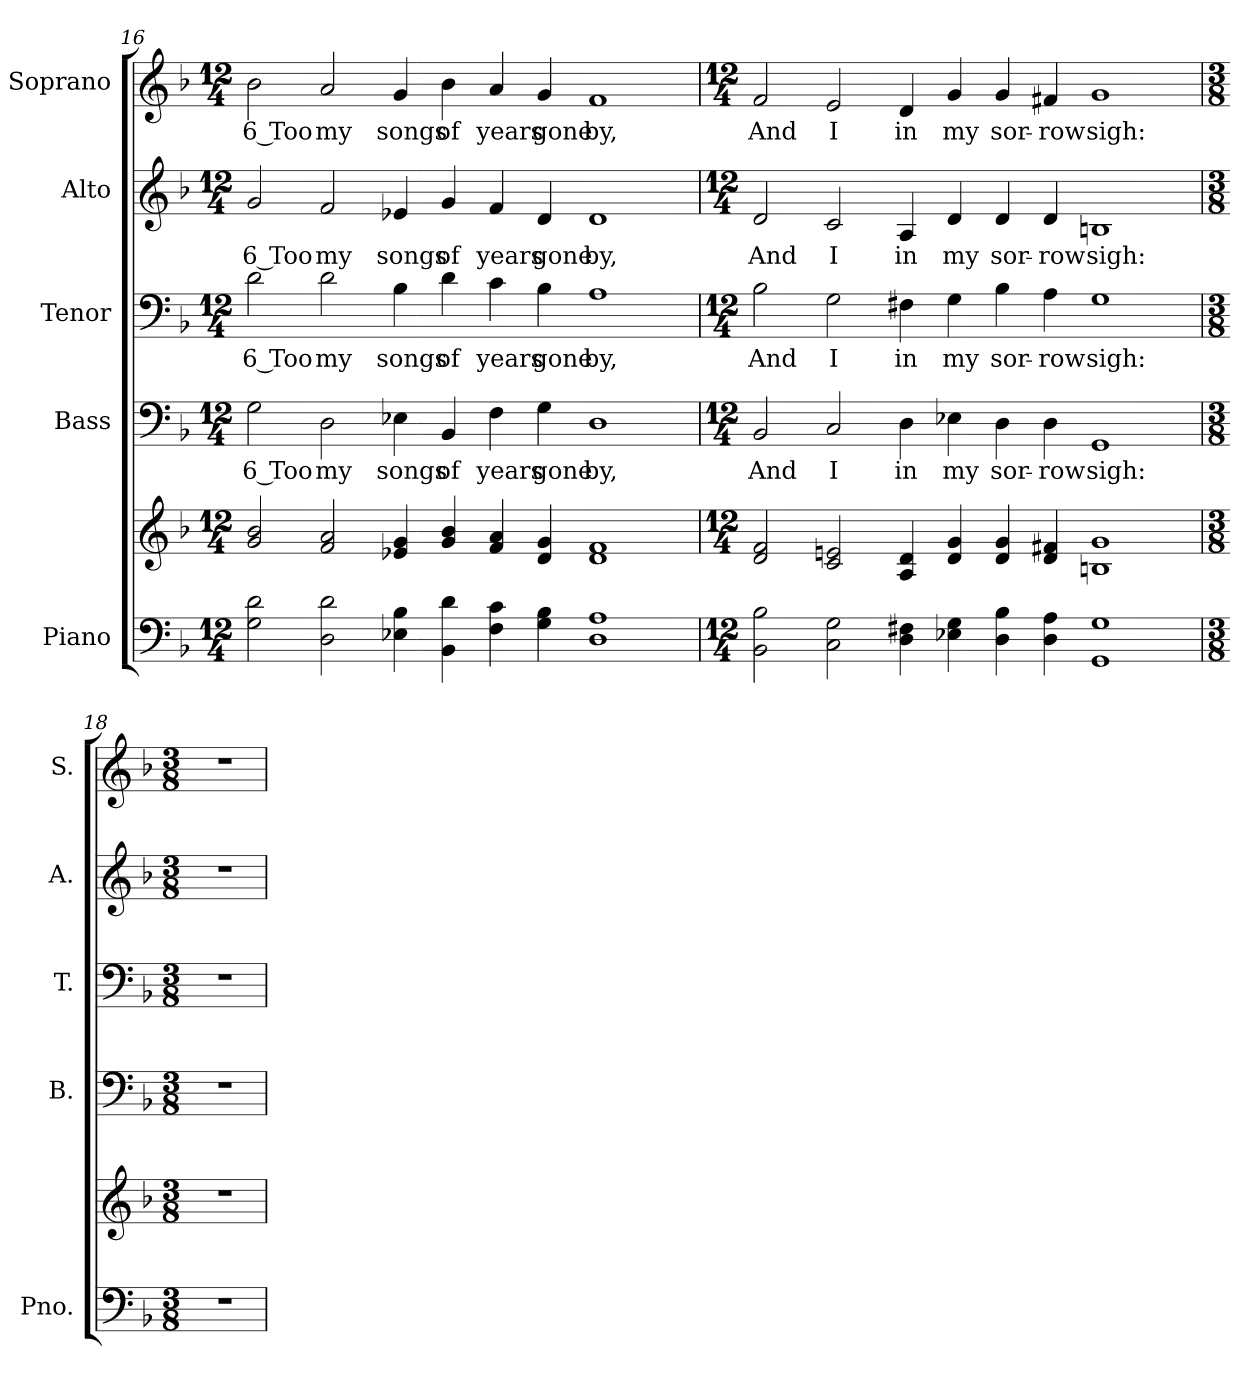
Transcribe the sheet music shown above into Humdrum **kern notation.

**kern	**kern	**kern	**text	**kern	**text	**kern	**text	**kern	**text
*part5	*part5	*part4	*part4	*part3	*part3	*part2	*part2	*part1	*part1
*staff6	*staff5	*staff4	*staff4	*staff3	*staff3	*staff2	*staff2	*staff1	*staff1
*I"Piano	*	*I"Bass	*	*I"Tenor	*	*I"Alto	*	*I"Soprano	*
*I'Pno.	*	*I'B.	*	*I'T.	*	*I'A.	*	*I'S.	*
!!LO:LB:g=z
*clefF4	*clefG2	*clefF4	*	*clefF4	*	*clefG2	*	*clefG2	*
*k[b-]	*k[b-]	*k[b-]	*	*k[b-]	*	*k[b-]	*	*k[b-]	*
*F:	*F:	*F:	*	*F:	*	*F:	*	*F:	*
*M12/4	*M12/4	*M12/4	*	*M12/4	*	*M12/4	*	*M12/4	*
=16	=16	=16	=16	=16	=16	=16	=16	=16	=16
!	!	!	!LO:LY:b:color=#000000	!	!	!	!	!	!
!	!	!	!	!	!LO:LY:b:color=#000000	!	!	!	!
!	!	!	!	!	!	!	!LO:LY:b:color=#000000	!	!
!	!	!	!	!	!	!	!	!	!LO:LY:b:color=#000000
2Gi\ 2di	2gi/ 2b-i	2Gi\	6 Too	2di\	6 Too	2gi/	6 Too	2b-i\	6 Too
!	!	!	!LO:LY:b:color=#000000	!	!	!	!	!	!
!	!	!	!	!	!LO:LY:b:color=#000000	!	!	!	!
!	!	!	!	!	!	!	!LO:LY:b:color=#000000	!	!
!	!	!	!	!	!	!	!	!	!LO:LY:b:color=#000000
2Di\ 2di	2fi/ 2ai	2Di\	my	2di\	my	2fi/	my	2ai/	my
!	!	!	!LO:LY:b:color=#000000	!	!	!	!	!	!
!	!	!	!	!	!LO:LY:b:color=#000000	!	!	!	!
!	!	!	!	!	!	!	!LO:LY:b:color=#000000	!	!
!	!	!	!	!	!	!	!	!	!LO:LY:b:color=#000000
4E-Xi\ 4B-i	4e-Xi/ 4gi	4E-Xi\	songs	4B-i\	songs	4e-Xi/	songs	4gi/	songs
!	!	!	!LO:LY:b:color=#000000	!	!	!	!	!	!
!	!	!	!	!	!LO:LY:b:color=#000000	!	!	!	!
!	!	!	!	!	!	!	!LO:LY:b:color=#000000	!	!
!	!	!	!	!	!	!	!	!	!LO:LY:b:color=#000000
4BB-i\ 4di	4gi/ 4b-i	4BB-i/	of	4di\	of	4gi/	of	4b-i\	of
!	!	!	!LO:LY:b:color=#000000	!	!	!	!	!	!
!	!	!	!	!	!LO:LY:b:color=#000000	!	!	!	!
!	!	!	!	!	!	!	!LO:LY:b:color=#000000	!	!
!	!	!	!	!	!	!	!	!	!LO:LY:b:color=#000000
4Fi\ 4ci	4fi/ 4ai	4Fi\	years	4ci\	years	4fi/	years	4ai/	years
!	!	!	!LO:LY:b:color=#000000	!	!	!	!	!	!
!	!	!	!	!	!LO:LY:b:color=#000000	!	!	!	!
!	!	!	!	!	!	!	!LO:LY:b:color=#000000	!	!
!	!	!	!	!	!	!	!	!	!LO:LY:b:color=#000000
4Gi\ 4B-i	4di/ 4gi	4Gi\	gone	4B-i\	gone	4di/	gone	4gi/	gone
!	!	!	!LO:LY:b:color=#000000	!	!	!	!	!	!
!	!	!	!	!	!LO:LY:b:color=#000000	!	!	!	!
!	!	!	!	!	!	!	!LO:LY:b:color=#000000	!	!
!	!	!	!	!	!	!	!	!	!LO:LY:b:color=#000000
1Di 1Ai	1di 1fi	1Di	by,	1Ai	by,	1di	by,	1fi	by,
!!LO:PB:g=z
=17	=17	=17	=17	=17	=17	=17	=17	=17	=17
*M12/4	*M12/4	*M12/4	*	*M12/4	*	*M12/4	*	*M12/4	*
!	!	!	!LO:LY:b:color=#000000	!	!	!	!	!	!
!	!	!	!	!	!LO:LY:b:color=#000000	!	!	!	!
!	!	!	!	!	!	!	!LO:LY:b:color=#000000	!	!
!	!	!	!	!	!	!	!	!	!LO:LY:b:color=#000000
2BB-i\ 2B-i	2di/ 2fi	2BB-i/	And	2B-i\	And	2di/	And	2fi/	And
!	!	!	!LO:LY:b:color=#000000	!	!	!	!	!	!
!	!	!	!	!	!LO:LY:b:color=#000000	!	!	!	!
!	!	!	!	!	!	!	!LO:LY:b:color=#000000	!	!
!	!	!	!	!	!	!	!	!	!LO:LY:b:color=#000000
2Ci\ 2Gi	2ci/ 2eni	2Ci/	I	2Gi\	I	2ci/	I	2ei/	I
!	!	!	!LO:LY:b:color=#000000	!	!	!	!	!	!
!	!	!	!	!	!LO:LY:b:color=#000000	!	!	!	!
!	!	!	!	!	!	!	!LO:LY:b:color=#000000	!	!
!	!	!	!	!	!	!	!	!	!LO:LY:b:color=#000000
4Di\ 4F#Xi	4Ai/ 4di	4Di\	in	4F#Xi\	in	4Ai/	in	4di/	in
!	!	!	!LO:LY:b:color=#000000	!	!	!	!	!	!
!	!	!	!	!	!LO:LY:b:color=#000000	!	!	!	!
!	!	!	!	!	!	!	!LO:LY:b:color=#000000	!	!
!	!	!	!	!	!	!	!	!	!LO:LY:b:color=#000000
4E-Xi\ 4Gi	4di/ 4gi	4E-Xi\	my	4Gi\	my	4di/	my	4gi/	my
!	!	!	!LO:LY:b:color=#000000	!	!	!	!	!	!
!	!	!	!	!	!LO:LY:b:color=#000000	!	!	!	!
!	!	!	!	!	!	!	!LO:LY:b:color=#000000	!	!
!	!	!	!	!	!	!	!	!	!LO:LY:b:color=#000000
4Di\ 4B-i	4di/ 4gi	4Di\	sor-	4B-i\	sor-	4di/	sor-	4gi/	sor-
!	!	!	!LO:LY:b:color=#000000	!	!	!	!	!	!
!	!	!	!	!	!LO:LY:b:color=#000000	!	!	!	!
!	!	!	!	!	!	!	!LO:LY:b:color=#000000	!	!
!	!	!	!	!	!	!	!	!	!LO:LY:b:color=#000000
4Di\ 4Ai	4di/ 4f#Xi	4Di\	-row	4Ai\	-row	4di/	-row	4f#Xi/	-row
!	!	!	!LO:LY:b:color=#000000	!	!	!	!	!	!
!	!	!	!	!	!LO:LY:b:color=#000000	!	!	!	!
!	!	!	!	!	!	!	!LO:LY:b:color=#000000	!	!
!	!	!	!	!	!	!	!	!	!LO:LY:b:color=#000000
1GGi 1Gi	1Bni 1gi	1GGi	sigh:	1Gi	sigh:	1Bni	sigh:	1gi	sigh:
!!LO:LB:g=z
=18	=18	=18	=18	=18	=18	=18	=18	=18	=18
*M3/8	*M3/8	*M3/8	*	*M3/8	*	*M3/8	*	*M3/8	*
!LO:N:vis=1	!LO:N:vis=1	!LO:N:vis=1	!	!LO:N:vis=1	!	!LO:N:vis=1	!	!LO:N:vis=1	!
4.r	4.r	4.r	.	4.r	.	4.r	.	4.r	.
=	=	=	=	=	=	=	=	=	=
*-	*-	*-	*-	*-	*-	*-	*-	*-	*-
